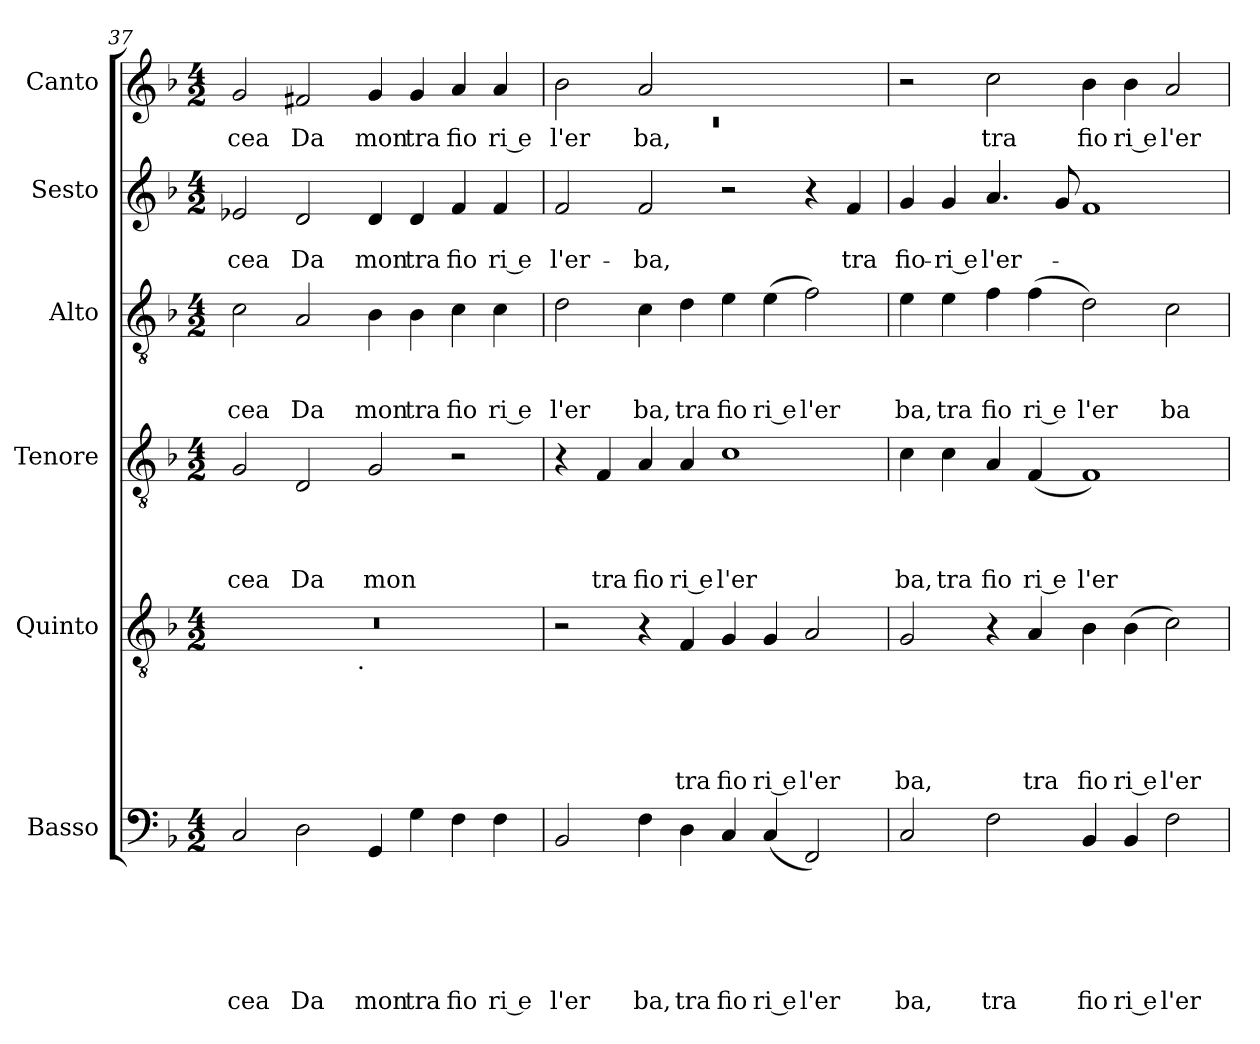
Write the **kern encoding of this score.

**kern	**text	**text	**text	**text	**text	**text	**kern	**text	**text	**text	**text	**text	**kern	**text	**text	**text	**text	**kern	**text	**text	**text	**kern	**text	**text	**kern	**text
*part6	*part6	*part6	*part6	*part6	*part6	*part6	*part5	*part5	*part5	*part5	*part5	*part5	*part4	*part4	*part4	*part4	*part4	*part3	*part3	*part3	*part3	*part2	*part2	*part2	*part1	*part1
*staff6	*staff6	*staff6	*staff6	*staff6	*staff6	*staff6	*staff5	*staff5	*staff5	*staff5	*staff5	*staff5	*staff4	*staff4	*staff4	*staff4	*staff4	*staff3	*staff3	*staff3	*staff3	*staff2	*staff2	*staff2	*staff1	*staff1
*I"Basso	*	*	*	*	*	*	*I"Quinto	*	*	*	*	*	*I"Tenore	*	*	*	*	*I"Alto	*	*	*	*I"Sesto	*	*	*I"Canto	*
*clefF4	*	*	*	*	*	*	*clefGv2	*	*	*	*	*	*clefGv2	*	*	*	*	*clefGv2	*	*	*	*clefG2	*	*	*clefG2	*
*ITrd-3c-5	*	*	*	*	*	*	*ITrd-3c-5	*	*	*	*	*	*	*	*	*	*	*ITrd-3c-5	*	*	*	*ITrd-3c-5	*	*	*ITrd-3c-5	*
*k[b-e-]	*	*	*	*	*	*	*k[b-e-]	*	*	*	*	*	*k[b-]	*	*	*	*	*k[b-e-]	*	*	*	*k[b-e-]	*	*	*k[b-e-]	*
*B-:	*	*	*	*	*	*	*B-:	*	*	*	*	*	*F:	*	*	*	*	*B-:	*	*	*	*B-:	*	*	*B-:	*
*M4/2	*	*	*	*	*	*	*M4/2	*	*	*	*	*	*M4/2	*	*	*	*	*M4/2	*	*	*	*M4/2	*	*	*M4/2	*
=37	=37	=37	=37	=37	=37	=37	=37	=37	=37	=37	=37	=37	=37	=37	=37	=37	=37	=37	=37	=37	=37	=37	=37	=37	=37	=37
!	!	!	!	!	!	!LO:LY:b	!	!	!	!	!	!	!	!	!	!	!LO:LY:b	!	!	!	!LO:LY:b	!	!	!LO:LY:b	!	!LO:LY:b
*	*	*	*	*	*	*	*^	*	*	*	*	*	*	*	*	*	*	*	*	*	*	*	*	*	*	*
2F/	.	.	.	.	.	cea	0r	2ryy	.	.	.	.	.	2G/	.	.	.	cea	2f\	.	.	cea	2a-X/	.	cea	2cc/	cea
!	!	!	!	!	!	!LO:LY:b	!	!	!	!	!	!	!	!	!	!	!	!LO:LY:b	!	!	!	!LO:LY:b	!	!	!LO:LY:b	!	!LO:LY:b
2G\	.	.	.	.	.	Da	.	4...ryy	.	.	.	.	.	2D/	.	.	.	Da	2d/	.	.	Da	2g/	.	Da	2bn/	Da
!	!	!	!	!	!	!	!	!LO:TX:b:t=.	!	!	!	!	!	!	!	!	!	!	!	!	!	!	!	!	!	!	!
.	.	.	.	.	.	.	.	1ryy	.	.	.	.	.	.	.	.	.	.	.	.	.	.	.	.	.	.	.
!	!	!	!	!	!	!LO:LY:b	!	!	!	!	!	!	!	!	!	!	!	!LO:LY:b	!	!	!	!LO:LY:b	!	!	!LO:LY:b	!	!LO:LY:b
4C/	.	.	.	.	.	mon	.	.	.	.	.	.	.	2G/	.	.	.	mon	4e-\	.	.	mon	4g/	.	mon	4cc/	mon
!	!	!	!	!	!	!LO:LY:b	!	!	!	!	!	!	!	!	!	!	!	!	!	!	!	!LO:LY:b	!	!	!LO:LY:b	!	!LO:LY:b
4c\	.	.	.	.	.	tra	.	.	.	.	.	.	.	.	.	.	.	.	4e-\	.	.	tra	4g/	.	tra	4cc/	tra
!	!	!	!	!	!	!LO:LY:b	!	!	!	!	!	!	!	!	!	!	!	!	!	!	!	!LO:LY:b	!	!	!LO:LY:b	!	!LO:LY:b
4B-\	.	.	.	.	.	fio	.	.	.	.	.	.	.	2r	.	.	.	.	4f\	.	.	fio	4b-/	.	fio	4dd/	fio
!	!	!	!	!	!	!LO:LY:b:rj	!	!	!	!	!	!	!	!	!	!	!	!	!	!	!	!LO:LY:b:rj	!	!	!LO:LY:b:rj	!	!LO:LY:b:rj
4B-\	.	.	.	.	.	ri e	.	.	.	.	.	.	.	.	.	.	.	.	4f\	.	.	ri e	4b-/	.	ri e	4dd/	ri e
.	.	.	.	.	.	.	.	32ryy	.	.	.	.	.	.	.	.	.	.	.	.	.	.	.	.	.	.	.
!!LO:PB:g=z
=38	=38	=38	=38	=38	=38	=38	=38	=38	=38	=38	=38	=38	=38	=38	=38	=38	=38	=38	=38	=38	=38	=38	=38	=38	=38	=38	=38
*	*	*	*	*	*	*	*	*	*	*	*	*	*	*	*	*	*	*	*	*	*	*	*	*	*	*^	*
!	!	!	!	!	!	!LO:LY:b	!	!	!	!	!	!	!	!	!	!	!	!	!	!	!	!LO:LY:b	!	!	!LO:LY:b	!	!LO:N:vis=1	!LO:LY:b
*	*	*	*	*	*	*	*v	*v	*	*	*	*	*	*	*	*	*	*	*	*	*	*	*	*	*	*	*	*
2E-/	.	.	.	.	.	l'er	2r	.	.	.	.	.	4r	.	.	.	.	2g\	.	.	l'er	2b-/	.	l'er-	2ee-\	0rc	l'er
!	!	!	!	!	!	!	!	!	!	!	!	!	!	!	!	!	!LO:LY:b	!	!	!	!	!	!	!	!	!	!
.	.	.	.	.	.	.	.	.	.	.	.	.	4F/	.	.	.	tra	.	.	.	.	.	.	.	.	.	.
!	!	!	!	!	!	!LO:LY:b	!	!	!	!	!	!	!	!	!	!	!LO:LY:b	!	!	!	!LO:LY:b	!	!	!LO:LY:b	!	!	!LO:LY:b
4B-\	.	.	.	.	.	ba,	4r	.	.	.	.	.	4A/	.	.	.	fio	4f\	.	.	ba,	2b-/	.	-ba,	2dd/	.	ba,
!	!	!	!	!	!	!LO:LY:b	!	!	!	!	!	!LO:LY:b	!	!	!	!	!LO:LY:b:rj	!	!	!	!LO:LY:b	!	!	!	!	!	!
4G\	.	.	.	.	.	tra	4B-/	.	.	.	.	tra	4A/	.	.	.	ri e	4g\	.	.	tra	.	.	.	.	.	.
!	!	!	!	!	!	!LO:LY:b	!	!	!	!	!	!LO:LY:b	!	!	!	!	!LO:LY:b	!	!	!	!LO:LY:b	!	!	!	!	!	!
4F/	.	.	.	.	.	fio	4c/	.	.	.	.	fio	1c	.	.	.	l'er	4a\	.	.	fio	2r	.	.	1ryy	.	.
!	!	!	!	!	!	!LO:LY:b:rj	!	!	!	!	!	!LO:LY:b:rj	!	!	!	!	!	!	!	!	!LO:LY:b:rj	!	!	!	!	!	!
(<4F/	.	.	.	.	.	ri e	4c/	.	.	.	.	ri e	.	.	.	.	.	(<4a\	.	.	ri e	.	.	.	.	.	.
!	!	!	!	!	!	!LO:LY:b	!	!	!	!	!	!LO:LY:b	!	!	!	!	!	!	!	!	!LO:LY:b	!	!	!	!	!	!
2BB-/)	.	.	.	.	.	l'er	2d/	.	.	.	.	l'er	.	.	.	.	.	2b-\)	.	.	l'er	4r	.	.	.	.	.
!	!	!	!	!	!	!	!	!	!	!	!	!	!	!	!	!	!	!	!	!	!	!	!	!LO:LY:b	!	!	!
.	.	.	.	.	.	.	.	.	.	.	.	.	.	.	.	.	.	.	.	.	.	4b-/	.	tra	.	.	.
*	*	*	*	*	*	*	*	*	*	*	*	*	*	*	*	*	*	*	*	*	*	*	*	*	*v	*v	*
=39	=39	=39	=39	=39	=39	=39	=39	=39	=39	=39	=39	=39	=39	=39	=39	=39	=39	=39	=39	=39	=39	=39	=39	=39	=39	=39
!	!	!	!	!	!	!LO:LY:b	!	!	!	!	!	!LO:LY:b	!	!	!	!	!LO:LY:b	!	!	!	!LO:LY:b	!	!	!LO:LY:b	!	!
2F/	.	.	.	.	.	ba,	2c/	.	.	.	.	ba,	4c\	.	.	.	ba,	4a\	.	.	ba,	4cc/	.	fio-	2r	.
!	!	!	!	!	!	!	!	!	!	!	!	!	!	!	!	!	!LO:LY:b	!	!	!	!LO:LY:b	!	!	!LO:LY:b:rj	!	!
.	.	.	.	.	.	.	.	.	.	.	.	.	4c\	.	.	.	tra	4a\	.	.	tra	4cc/	.	-ri e	.	.
!	!	!	!	!	!	!LO:LY:b	!	!	!	!	!	!	!	!	!	!	!LO:LY:b	!	!	!	!LO:LY:b	!	!	!LO:LY:b	!	!LO:LY:b
2B-\	.	.	.	.	.	tra	4r	.	.	.	.	.	4A/	.	.	.	fio	4b-\	.	.	fio	4.dd/	.	l'er-	2ff\	tra
!	!	!	!	!	!	!	!	!	!	!	!	!LO:LY:b	!	!	!	!	!LO:LY:b:rj	!	!	!	!LO:LY:b:rj	!	!	!	!	!
.	.	.	.	.	.	.	4d/	.	.	.	.	tra	(<4F/	.	.	.	ri e	(<4b-\	.	.	ri e	.	.	.	.	.
.	.	.	.	.	.	.	.	.	.	.	.	.	.	.	.	.	.	.	.	.	.	8cc/	.	.	.	.
!	!	!	!	!	!	!LO:LY:b	!	!	!	!	!	!LO:LY:b	!	!	!	!	!LO:LY:b	!	!	!	!LO:LY:b	!	!	!	!	!LO:LY:b
4E-/	.	.	.	.	.	fio	4e-\	.	.	.	.	fio	1F)	.	.	.	l'er	2g\)	.	.	l'er	1b-	.	.	4ee-\	fio
!	!	!	!	!	!	!LO:LY:b:rj	!	!	!	!	!	!LO:LY:b:rj	!	!	!	!	!	!	!	!	!	!	!	!	!	!LO:LY:b:rj
4E-/	.	.	.	.	.	ri e	(<4e-\	.	.	.	.	ri e	.	.	.	.	.	.	.	.	.	.	.	.	4ee-\	ri e
!	!	!	!	!	!	!LO:LY:b	!	!	!	!	!	!LO:LY:b	!	!	!	!	!	!	!	!	!LO:LY:b	!	!	!	!	!LO:LY:b
2B-\	.	.	.	.	.	l'er	2f\)	.	.	.	.	l'er	.	.	.	.	.	2f\	.	.	ba	.	.	.	2dd/	l'er
=	=	=	=	=	=	=	=	=	=	=	=	=	=	=	=	=	=	=	=	=	=	=	=	=	=	=
*-	*-	*-	*-	*-	*-	*-	*-	*-	*-	*-	*-	*-	*-	*-	*-	*-	*-	*-	*-	*-	*-	*-	*-	*-	*-	*-
